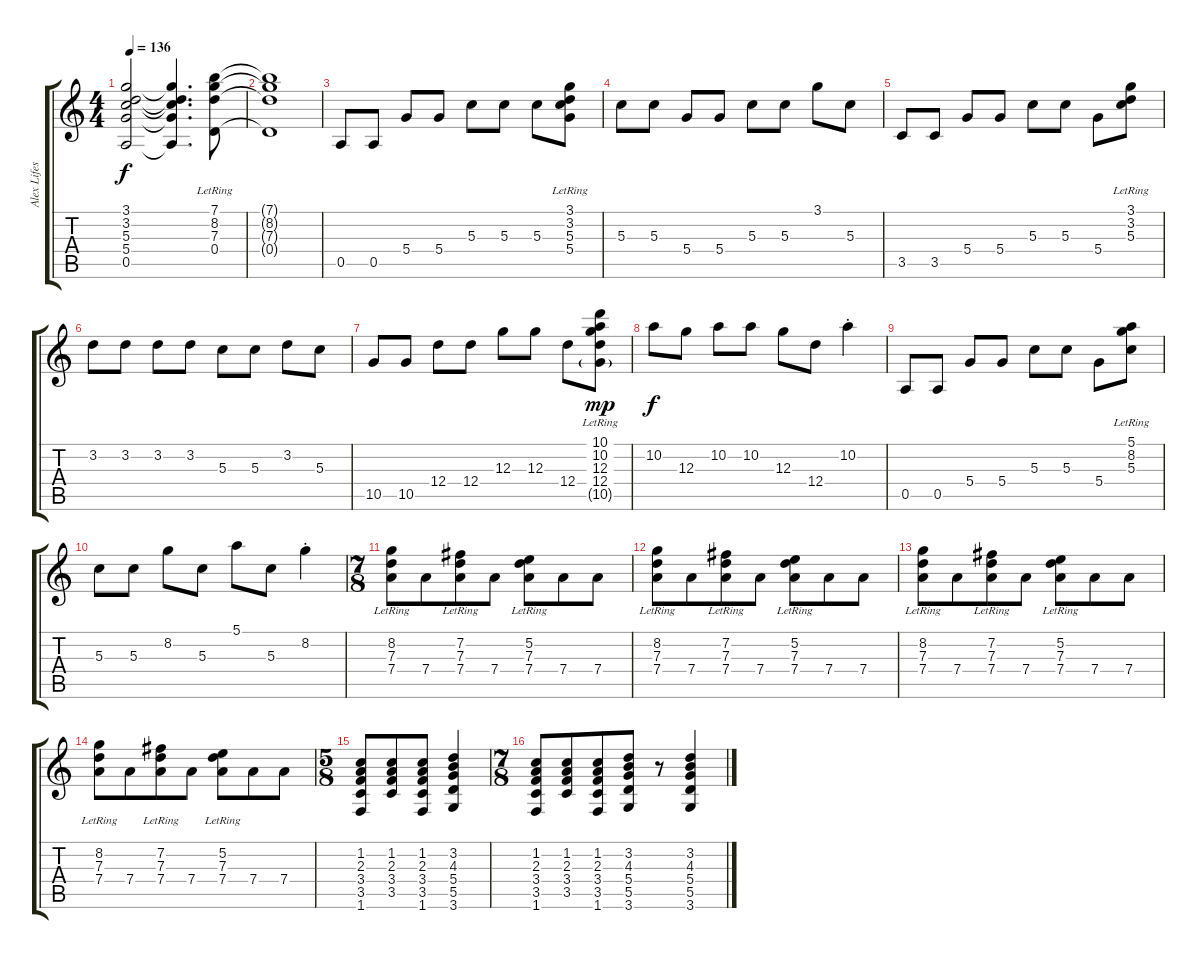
\track ("Alex Lifeson" "Alex Lifes") {instrument overdrivenguitar}
\staff {score tabs}
\tuning (E4 B3 G3 D3 A2 E2) {hide}
\ts (4 4)
\tempo 136
\clef g2
\ks c
(3.1{t} 3.2{t} 5.3{t} 5.4{t} 0.5{t}).2{dy f} (3.1{t} 3.2{t} 5.3{t} 5.4{t} 0.5{t}).4{d} (7.1{lr} 8.2{lr} 7.3{lr} 0.4{lr}).8 |
(7.1{t} 8.2{t} 7.3{t} 0.4{t}).1 |
0.5.8{instrument overdrivenguitar} 0.5.8 5.4.8 5.4.8 5.3.8 5.3.8 5.3.8 (3.1{lr} 3.2{lr} 5.3{lr} 5.4{lr}).8 |
5.3.8 5.3.8 5.4.8 5.4.8 5.3.8 5.3.8 3.1.8 5.3.8 |
3.5.8 3.5.8 5.4.8 5.4.8 5.3.8 5.3.8 5.4.8 (3.1{lr} 3.2{lr} 5.3{lr}).8 |
3.2.8 3.2.8 3.2.8 3.2.8 5.3.8 5.3.8 3.2.8 5.3.8 |
10.5.8 10.5.8 12.4.8 12.4.8 12.3.8 12.3.8 12.4.8 (10.1{lr} 10.2{lr} 12.3{lr} 12.4{lr} 10.5{g lr}).8{dy mp} |
10.2.8{dy f} 12.3.8 10.2.8 10.2.8 12.3.8 12.4.8 10.2{st}.4 |
0.5.8 0.5.8 5.4.8 5.4.8 5.3.8 5.3.8 5.4.8 (5.1{lr} 8.2{lr} 5.3{lr}).8 |
5.3.8 5.3.8 8.2.8 5.3.8 5.1.8 5.3.8 8.2{st}.4 |
\ts (7 8)
(8.2{lr} 7.3{lr} 7.4{lr}).8 7.4.8 (7.2{lr} 7.3{lr} 7.4{lr}).8 7.4.8 (5.2{lr} 7.3{lr} 7.4{lr}).8 7.4.8 7.4.8 |
(8.2{lr} 7.3{lr} 7.4{lr}).8 7.4.8 (7.2{lr} 7.3{lr} 7.4{lr}).8 7.4.8 (5.2{lr} 7.3{lr} 7.4{lr}).8 7.4.8 7.4.8 |
(8.2{lr} 7.3{lr} 7.4{lr}).8 7.4.8 (7.2{lr} 7.3{lr} 7.4{lr}).8 7.4.8 (5.2{lr} 7.3{lr} 7.4{lr}).8 7.4.8 7.4.8 |
(8.2{lr} 7.3{lr} 7.4{lr}).8 7.4.8 (7.2{lr} 7.3{lr} 7.4{lr}).8 7.4.8 (5.2{lr} 7.3{lr} 7.4{lr}).8 7.4.8 7.4.8 |
\ts (5 8)
(1.2 2.3 3.4 3.5 1.6).8 (1.2 2.3 3.4 3.5).8 (1.2 2.3 3.4 3.5 1.6).8 (3.2 4.3 5.4 5.5 3.6).4 |
\ts (7 8)
(1.2 2.3 3.4 3.5 1.6).8 (1.2 2.3 3.4 3.5).8 (1.2 2.3 3.4 3.5 1.6).8 (3.2 4.3 5.4 5.5 3.6).8 r.8 (3.2 4.3 5.4 5.5 3.6).4
